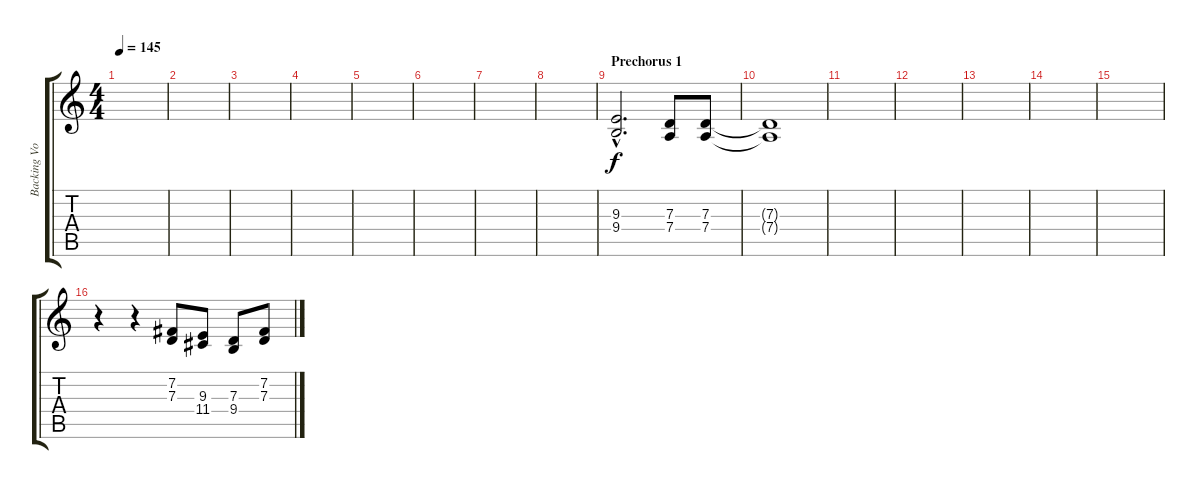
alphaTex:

\track ("Backing Vocals" "Backing Vo") {instrument choiraahs}
\staff {score tabs}
\tuning (E4 B3 G3 D3 A2 E2) {hide}
\ts (4 4)
\tempo 145
\clef g2
\ks c
|
|
|
|
|
|
|
|
\section ("" "Prechorus 1")
(9.3{hac} 9.4{hac}).2{d} (7.3 7.4).8 (7.3 7.4).8 |
(7.3{t} 7.4{t}).1 |
|
|
|
|
|
r.4 r.4 (7.2 7.3).8 (9.3 11.4).8 (7.3 9.4).8 (7.2 7.3).8
